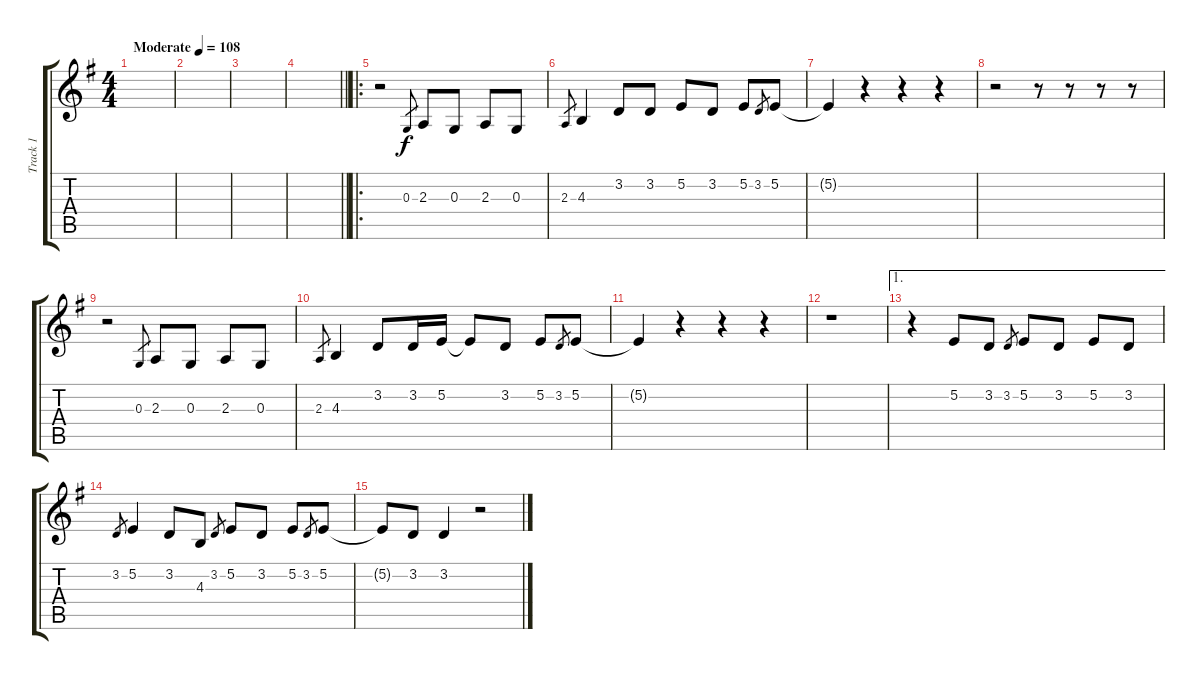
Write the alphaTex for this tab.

\track ("Track 1" "Track 1") {instrument tenorsax}
\staff {score tabs}
\tuning (E4 B3 G3 D3 A2 E2) {hide}
\ts (4 4)
\tempo (108 "Moderate")
\clef g2
\ks g
|
|
|
\barLineRight lightlight
|
\ro
r.2 0.3.8{gr} 2.3.8 0.3.8 2.3.8 0.3.8 |
2.3.8{gr} 4.3.4 3.2.8 3.2.8 5.2.8 3.2.8 5.2.8 3.2.8{gr} 5.2.8 |
5.2{t}.4 r.4 r.4 r.4 |
r.2 r.8 r.8 r.8 r.8 |
r.2 0.3.8{gr} 2.3.8 0.3.8 2.3.8 0.3.8 |
2.3.8{gr} 4.3.4 3.2.8 3.2.16 5.2.16 5.2{t}.8 3.2.8 5.2.8 3.2.8{gr} 5.2.8 |
5.2{t}.4 r.4 r.4 r.4 |
r.1 |
\ae 1
r.4 5.2.8 3.2.8 3.2.8{gr} 5.2.8 3.2.8 5.2.8 3.2.8 |
3.2.8{gr} 5.2.4 3.2.8 4.3.8 3.2.8{gr} 5.2.8 3.2.8 5.2.8 3.2.8{gr} 5.2.8 |
5.2{t}.8 3.2.8 3.2.4 r.2
